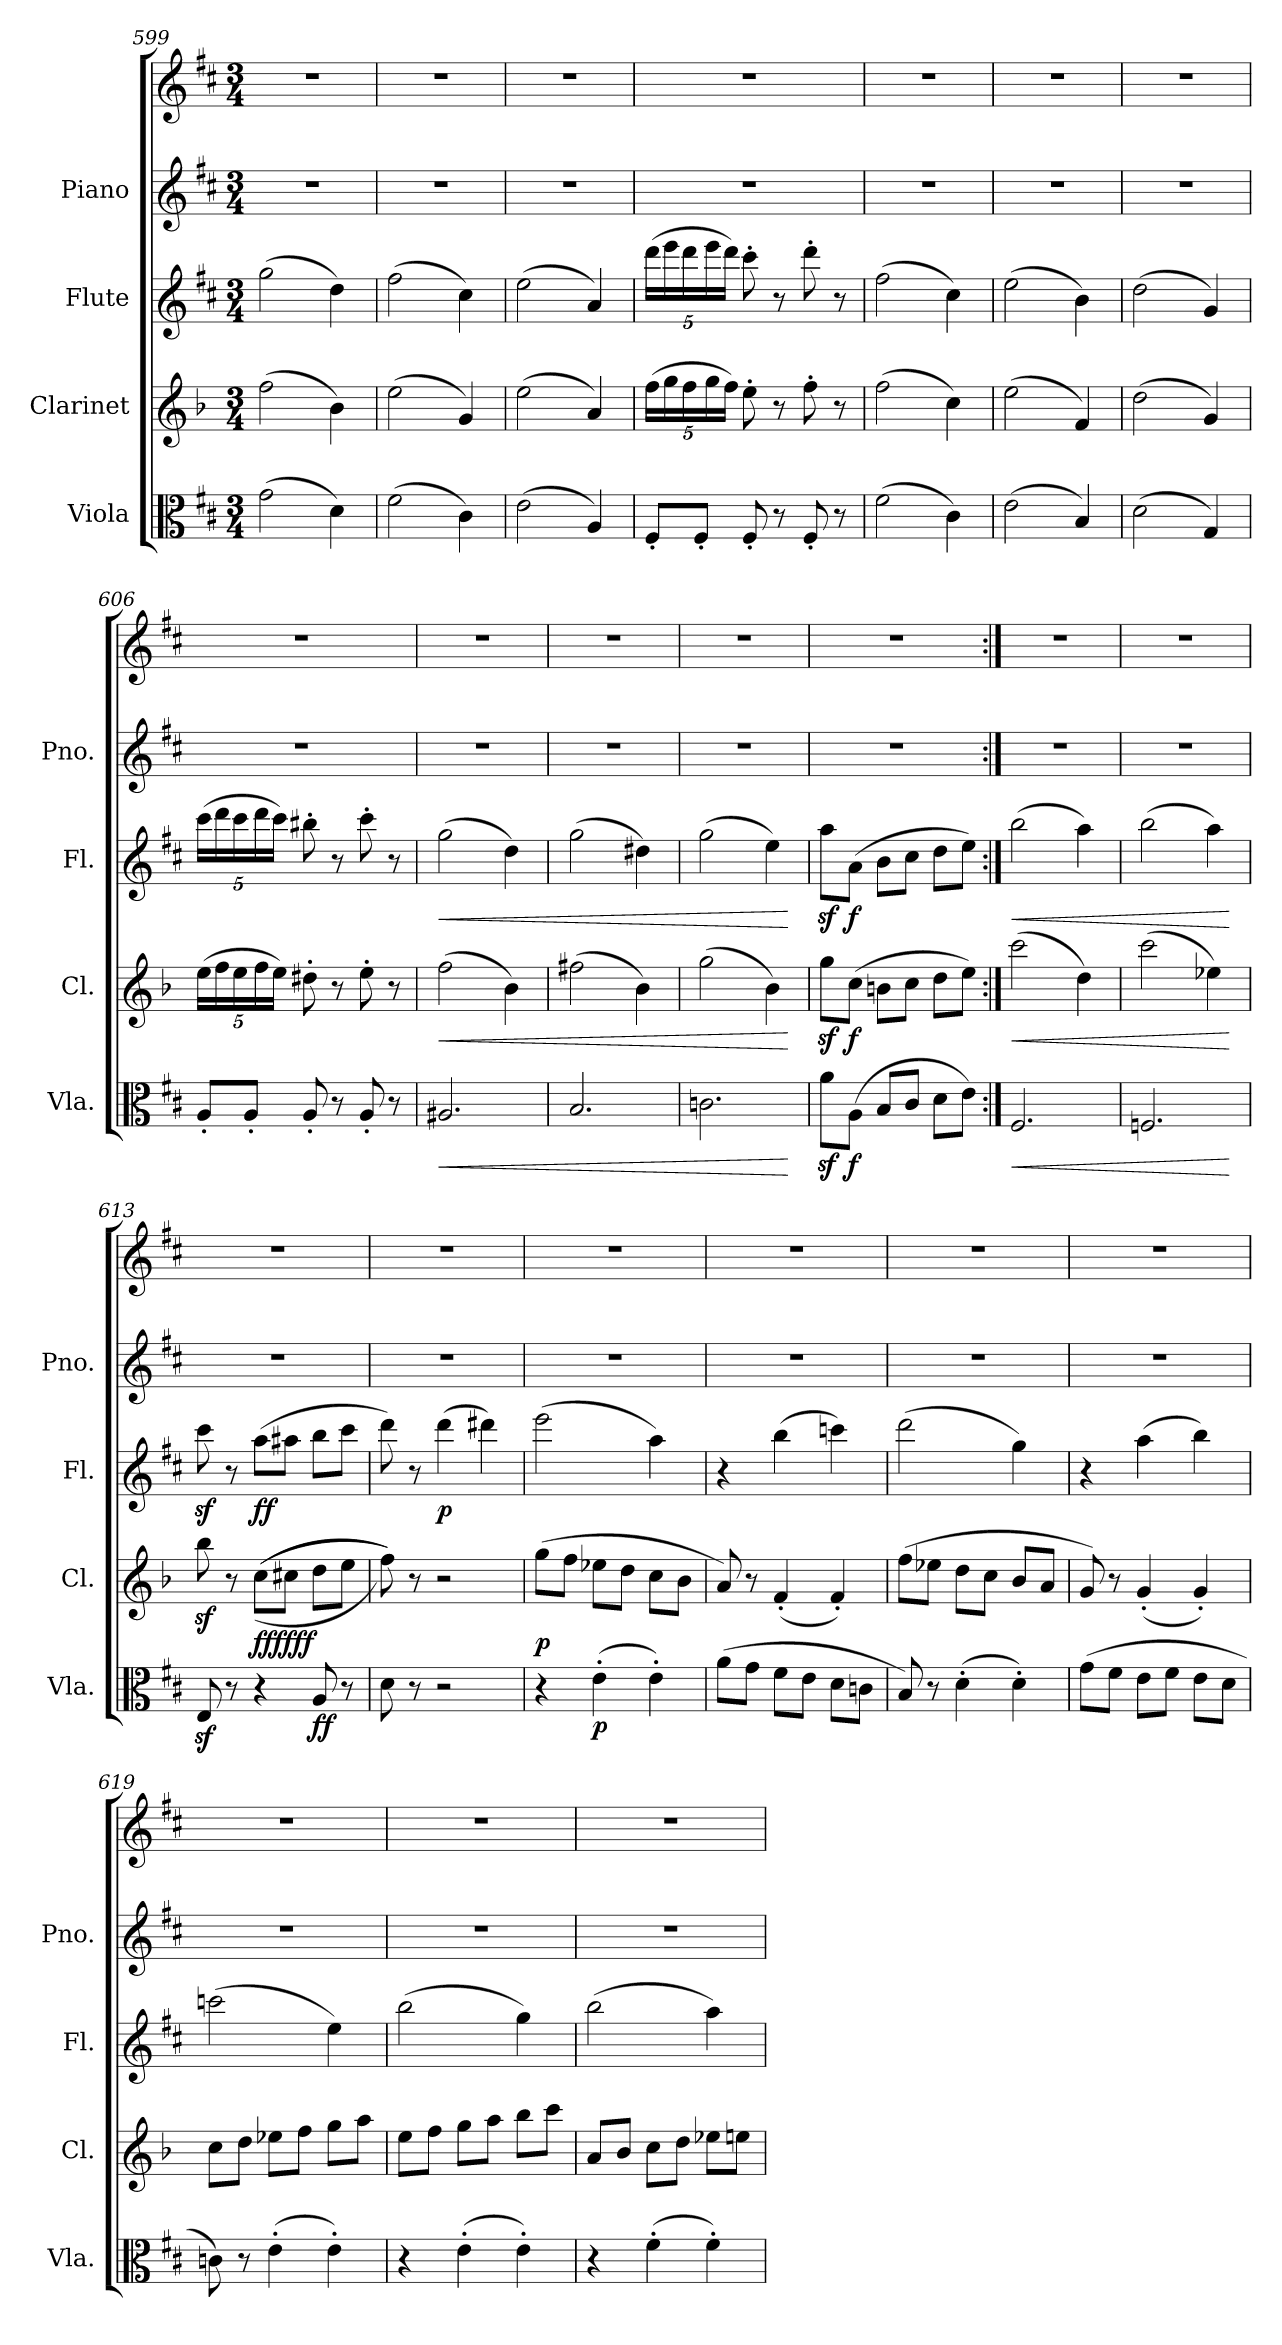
**kern	**dynam	**kern	**dynam	**kern	**dynam	**kern	**kern
*part4	*part4	*part3	*part3	*part2	*part2	*part1	*part1
*staff5	*staff5	*staff4	*staff4	*staff3	*staff3	*staff2	*staff1
*I"Viola	*	*I"Clarinet	*	*I"Flute	*	*I"Piano	*
*I'Vla.	*	*I'Cl.	*	*I'Fl.	*	*I'Pno.	*
*clefC3	*	*clefG2	*	*clefG2	*	*clefG2	*clefG2
*	*	*ITrd2c3	*	*	*	*	*
*k[f#c#]	*	*k[f#c#]	*	*k[f#c#]	*	*k[f#c#]	*k[f#c#]
*M3/4	*	*M3/4	*	*M3/4	*	*M3/4	*M3/4
=599	=599	=599	=599	=599	=599	=599	=599
(>2g\	.	(>2dd\	.	(>2gg\	.	2.r	2.r
4d\)	.	4g\)	.	4dd\)	.	.	.
=600	=600	=600	=600	=600	=600	=600	=600
(>2f#\	.	(>2cc#\	.	(>2ff#\	.	2.r	2.r
4c#\)	.	4e/)	.	4cc#\)	.	.	.
=601	=601	=601	=601	=601	=601	=601	=601
(>2e\	.	(>2cc#\	.	(>2ee\	.	2.r	2.r
4A/)	.	4f#/)	.	4a/)	.	.	.
=602	=602	=602	=602	=602	=602	=602	=602
*	*	*Xbrackettup	*	*Xbrackettup	*	*	*
8F#'/L	.	(>20dd\LL	.	(>20ddd\LL	.	2.r	2.r
.	.	20ee\	.	20eee\	.	.	.
.	.	20dd\	.	20ddd\	.	.	.
8F#'/J	.	.	.	.	.	.	.
.	.	20ee\	.	20eee\	.	.	.
.	.	20dd\JJ)	.	20ddd\JJ)	.	.	.
8F#'/	.	8cc#'\	.	8ccc#'\	.	.	.
8r	.	8r	.	8r	.	.	.
8F#'/	.	8dd'\	.	8ddd'\	.	.	.
8r	.	8r	.	8r	.	.	.
=603	=603	=603	=603	=603	=603	=603	=603
(>2f#\	.	(>2dd\	.	(>2ff#\	.	2.r	2.r
4c#\)	.	4a\)	.	4cc#\)	.	.	.
=604	=604	=604	=604	=604	=604	=604	=604
(>2e\	.	(>2cc#\	.	(>2ee\	.	2.r	2.r
4B/)	.	4d/)	.	4b\)	.	.	.
=605	=605	=605	=605	=605	=605	=605	=605
(>2d\	.	(>2b\	.	(>2dd\	.	2.r	2.r
4G/)	.	4e/)	.	4g/)	.	.	.
!!LO:LB:g=z
=606	=606	=606	=606	=606	=606	=606	=606
8A'/L	.	(>20cc#\LL	.	(>20ccc#\LL	.	2.r	2.r
.	.	20dd\	.	20ddd\	.	.	.
.	.	20cc#\	.	20ccc#\	.	.	.
8A'/J	.	.	.	.	.	.	.
.	.	20dd\	.	20ddd\	.	.	.
.	.	20cc#\JJ)	.	20ccc#\JJ)	.	.	.
8A'/	.	8b#X'\	.	8bb#X'\	.	.	.
8r	.	8r	.	8r	.	.	.
8A'/	.	8cc#'\	.	8ccc#'\	.	.	.
8r	.	8r	.	8r	.	.	.
=607	=607	=607	=607	=607	=607	=607	=607
!	!LO:HP:b	!	!LO:HP:b	!	!LO:HP:b	!	!
2.A#X/	<	(>2dd\	<	(>2gg\	<	2.r	2.r
.	.	4g\)	.	4dd\)	.	.	.
=608	=608	=608	=608	=608	=608	=608	=608
2.B/	.	(>2dd#X\	.	(>2gg\	.	2.r	2.r
.	.	4g\)	.	4dd#X\)	.	.	.
=609	=609	=609	=609	=609	=609	=609	=609
2.cn\	.	(>2ee\	.	(>2gg\	.	2.r	2.r
.	.	4g\)	.	4ee\)	.	.	.
.	[	.	[	.	[	.	.
=610	=610	=610	=610	=610	=610	=610	=610
8az<\L	.	8eez<\L	.	8aaz<\L	.	2.r	2.r
!	!LO:DY:b	!	!LO:DY:b	!	!LO:DY:b	!	!
(>8A\J	f	(>8a\J	f	(>8a\J	f	.	.
8B/L	.	8g#X\L	.	8b\L	.	.	.
8c#/J	.	8a\J	.	8cc#\J	.	.	.
8d\L	.	8b\L	.	8dd\L	.	.	.
8e\J)	.	8cc#\J)	.	8ee\J)	.	.	.
=611:|!	=611:|!	=611:|!	=611:|!	=611:|!	=611:|!	=611:|!	=611:|!
!	!LO:HP:b	!	!LO:HP:b	!	!LO:HP:b	!	!
2.F#/	<	(>2aa\	<	(>2bb\	<	2.r	2.r
.	.	4b\)	.	4aa\)	.	.	.
=612	=612	=612	=612	=612	=612	=612	=612
2.Fn/	.	(>2aa\	.	(>2bb\	.	2.r	2.r
.	.	4ccn\)	.	4aa\)	.	.	.
.	[	.	[	.	[	.	.
!!LO:LB:g=z
=613	=613	=613	=613	=613	=613	=613	=613
8Ez</	.	8ggz<\	.	8ccc#z<\	.	2.r	2.r
8r	.	8r	.	8r	.	.	.
!	!	!	!LO:DY:b	!	!	!	!
!	!	!	!LO:DY:n=1:b	!	!	!	!
!	!	!	!LO:DY:n=2:b	!	!LO:DY:b	!	!
4r	.	(>(>(>8a\L	ff ff ff	(>8aa\L	ff	.	.
.	.	8a#X\J	.	8aa#X\J	.	.	.
!	!LO:DY:b	!	!	!	!	!	!
8A/	ff	8b\L	.	8bb\L	.	.	.
8r	.	8cc#\J	.	8ccc#\J	.	.	.
=614	=614	=614	=614	=614	=614	=614	=614
8d\	.	8dd\)))	.	8ddd\)	.	2.r	2.r
8r	.	8r	.	8r	.	.	.
!	!	!	!	!	!LO:DY:b	!	!
2r	.	2r	.	(>4ddd\	p	.	.
.	.	.	.	4ddd#X\)	.	.	.
=615	=615	=615	=615	=615	=615	=615	=615
!	!	!	!LO:DY:b	!	!	!	!
4r	.	(>8ee\L	p	(>2eee\	.	2.r	2.r
.	.	8dd\J	.	.	.	.	.
!	!LO:DY:b	!	!	!	!	!	!
(>4e'\	p	8ccn\L	.	.	.	.	.
.	.	8b\J	.	.	.	.	.
4e'\)	.	8a\L	.	4aa\)	.	.	.
.	.	8g\J	.	.	.	.	.
=616	=616	=616	=616	=616	=616	=616	=616
(>8a\L	.	8f#/)	.	4r	.	2.r	2.r
8g\J	.	8r	.	.	.	.	.
8f#\L	.	(<4d'/	.	(>4bb\	.	.	.
8e\J	.	.	.	.	.	.	.
8d\L	.	4d'/)	.	4cccn\)	.	.	.
8cn\J	.	.	.	.	.	.	.
=617	=617	=617	=617	=617	=617	=617	=617
8B/)	.	(>8dd\L	.	(>2ddd\	.	2.r	2.r
8r	.	8ccn\J	.	.	.	.	.
(>4d'\	.	8b\L	.	.	.	.	.
.	.	8a\J	.	.	.	.	.
4d'\)	.	8g/L	.	4gg\)	.	.	.
.	.	8f#/J	.	.	.	.	.
=618	=618	=618	=618	=618	=618	=618	=618
(>8g\L	.	8e/)	.	4r	.	2.r	2.r
8f#\J	.	8r	.	.	.	.	.
8e\L	.	(<4e'/	.	(>4aa\	.	.	.
8f#\J	.	.	.	.	.	.	.
8e\L	.	4e'/)	.	4bb\)	.	.	.
8d\J	.	.	.	.	.	.	.
!!LO:PB:g=z
=619	=619	=619	=619	=619	=619	=619	=619
8cn\)	.	8a\L	.	(>2cccn\	.	2.r	2.r
8r	.	8b\J	.	.	.	.	.
(>4e'\	.	8ccn\L	.	.	.	.	.
.	.	8dd\J	.	.	.	.	.
4e'\)	.	8ee\L	.	4ee\)	.	.	.
.	.	8ff#\J	.	.	.	.	.
=620	=620	=620	=620	=620	=620	=620	=620
4r	.	8cc#\L	.	(>2bb\	.	2.r	2.r
.	.	8dd\J	.	.	.	.	.
(>4e'\	.	8ee\L	.	.	.	.	.
.	.	8ff#\J	.	.	.	.	.
4e'\)	.	8gg\L	.	4gg\)	.	.	.
.	.	8aa\J	.	.	.	.	.
=621	=621	=621	=621	=621	=621	=621	=621
4r	.	8f#/L	.	(>2bb\	.	2.r	2.r
.	.	8g/J	.	.	.	.	.
(>4f#'\	.	8a\L	.	.	.	.	.
.	.	8b\J	.	.	.	.	.
4f#'\)	.	8ccn\L	.	4aa\)	.	.	.
.	.	8cc#X\J	.	.	.	.	.
=	=	=	=	=	=	=	=
*-	*-	*-	*-	*-	*-	*-	*-
